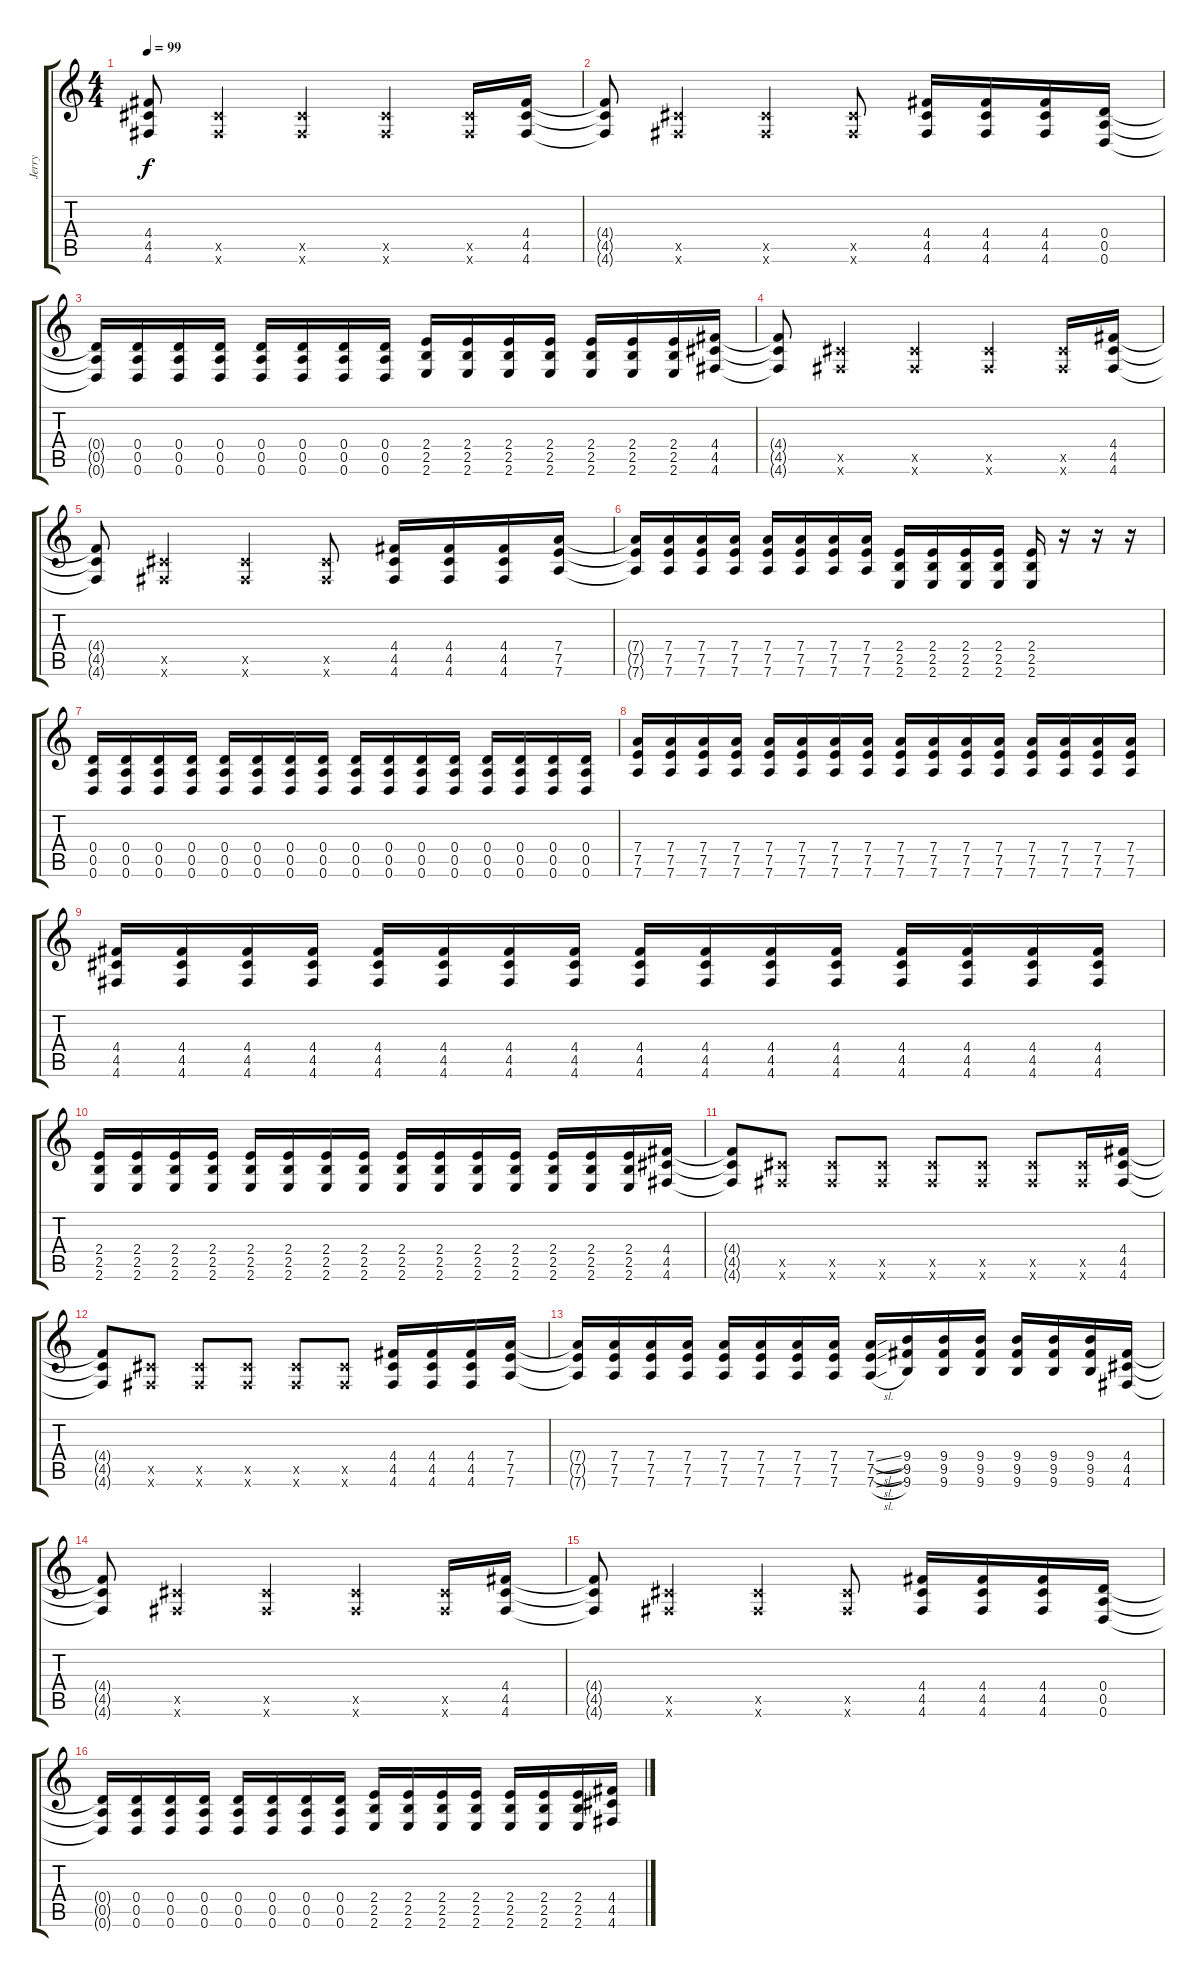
\track ("Jerry" "Jerry") {instrument distortionguitar}
\staff {score tabs}
\tuning (E4 B3 G3 D3 A2 D2) {hide}
\ts (4 4)
\tempo 99
\clef g2
\ks c
(4.4{t} 4.5{t} 4.6{t}).8{dy f} (4.5{x} 4.6{x}).4 (4.5{x} 4.6{x}).4 (4.5{x} 4.6{x}).4 (4.5{x} 4.6{x}).16 (4.4 4.5 4.6).16 |
(4.4{t} 4.5{t} 4.6{t}).8 (4.5{x} 4.6{x}).4 (4.5{x} 4.6{x}).4 (4.5{x} 4.6{x}).8 (4.4 4.5 4.6).16 (4.4 4.5 4.6).16 (4.4 4.5 4.6).16 (0.4 0.5 0.6).16 |
(0.4{t} 0.5{t} 0.6{t}).16 (0.4 0.5 0.6).16 (0.4 0.5 0.6).16 (0.4 0.5 0.6).16 (0.4 0.5 0.6).16 (0.4 0.5 0.6).16 (0.4 0.5 0.6).16 (0.4 0.5 0.6).16 (2.4 2.5 2.6).16 (2.4 2.5 2.6).16 (2.4 2.5 2.6).16 (2.4 2.5 2.6).16 (2.4 2.5 2.6).16 (2.4 2.5 2.6).16 (2.4 2.5 2.6).16 (4.4 4.5 4.6).16 |
(4.4{t} 4.5{t} 4.6{t}).8 (4.5{x} 4.6{x}).4 (4.5{x} 4.6{x}).4 (4.5{x} 4.6{x}).4 (4.5{x} 4.6{x}).16 (4.4 4.5 4.6).16 |
(4.4{t} 4.5{t} 4.6{t}).8 (4.5{x} 4.6{x}).4 (4.5{x} 4.6{x}).4 (4.5{x} 4.6{x}).8 (4.4 4.5 4.6).16 (4.4 4.5 4.6).16 (4.4 4.5 4.6).16 (7.4 7.5 7.6).16 |
(7.4{t} 7.5{t} 7.6{t}).16 (7.4 7.5 7.6).16 (7.4 7.5 7.6).16 (7.4 7.5 7.6).16 (7.4 7.5 7.6).16 (7.4 7.5 7.6).16 (7.4 7.5 7.6).16 (7.4 7.5 7.6).16 (2.4 2.5 2.6).16 (2.4 2.5 2.6).16 (2.4 2.5 2.6).16 (2.4 2.5 2.6).16 (2.4 2.5 2.6).16 r.16 r.16 r.16 |
(0.4 0.5 0.6).16 (0.4 0.5 0.6).16 (0.4 0.5 0.6).16 (0.4 0.5 0.6).16 (0.4 0.5 0.6).16 (0.4 0.5 0.6).16 (0.4 0.5 0.6).16 (0.4 0.5 0.6).16 (0.4 0.5 0.6).16 (0.4 0.5 0.6).16 (0.4 0.5 0.6).16 (0.4 0.5 0.6).16 (0.4 0.5 0.6).16 (0.4 0.5 0.6).16 (0.4 0.5 0.6).16 (0.4 0.5 0.6).16 |
(7.4 7.5 7.6).16 (7.4 7.5 7.6).16 (7.4 7.5 7.6).16 (7.4 7.5 7.6).16 (7.4 7.5 7.6).16 (7.4 7.5 7.6).16 (7.4 7.5 7.6).16 (7.4 7.5 7.6).16 (7.4 7.5 7.6).16 (7.4 7.5 7.6).16 (7.4 7.5 7.6).16 (7.4 7.5 7.6).16 (7.4 7.5 7.6).16 (7.4 7.5 7.6).16 (7.4 7.5 7.6).16 (7.4 7.5 7.6).16 |
(4.4 4.5 4.6).16 (4.4 4.5 4.6).16 (4.4 4.5 4.6).16 (4.4 4.5 4.6).16 (4.4 4.5 4.6).16 (4.4 4.5 4.6).16 (4.4 4.5 4.6).16 (4.4 4.5 4.6).16 (4.4 4.5 4.6).16 (4.4 4.5 4.6).16 (4.4 4.5 4.6).16 (4.4 4.5 4.6).16 (4.4 4.5 4.6).16 (4.4 4.5 4.6).16 (4.4 4.5 4.6).16 (4.4 4.5 4.6).16 |
(2.4 2.5 2.6).16 (2.4 2.5 2.6).16 (2.4 2.5 2.6).16 (2.4 2.5 2.6).16 (2.4 2.5 2.6).16 (2.4 2.5 2.6).16 (2.4 2.5 2.6).16 (2.4 2.5 2.6).16 (2.4 2.5 2.6).16 (2.4 2.5 2.6).16 (2.4 2.5 2.6).16 (2.4 2.5 2.6).16 (2.4 2.5 2.6).16 (2.4 2.5 2.6).16 (2.4 2.5 2.6).16 (4.4 4.5 4.6).16 |
(4.4{t} 4.5{t} 4.6{t}).8 (4.5{x} 4.6{x}).8 (4.5{x} 4.6{x}).8 (4.5{x} 4.6{x}).8 (4.5{x} 4.6{x}).8 (4.5{x} 4.6{x}).8 (4.5{x} 4.6{x}).8 (4.5{x} 4.6{x}).16 (4.4 4.5 4.6).16 |
(4.4{t} 4.5{t} 4.6{t}).8 (4.5{x} 4.6{x}).8 (4.5{x} 4.6{x}).8 (4.5{x} 4.6{x}).8 (4.5{x} 4.6{x}).8 (4.5{x} 4.6{x}).8 (4.4 4.5 4.6).16 (4.4 4.5 4.6).16 (4.4 4.5 4.6).16 (7.4 7.5 7.6).16 |
(7.4{t} 7.5{t} 7.6{t}).16 (7.4 7.5 7.6).16 (7.4 7.5 7.6).16 (7.4 7.5 7.6).16 (7.4 7.5 7.6).16 (7.4 7.5 7.6).16 (7.4 7.5 7.6).16 (7.4 7.5 7.6).16 (7.4{sl} 7.5{sl} 7.6{sl}).16 (9.4 9.5 9.6).16 (9.4 9.5 9.6).16 (9.4 9.5 9.6).16 (9.4 9.5 9.6).16 (9.4 9.5 9.6).16 (9.4 9.5 9.6).16 (4.4 4.5 4.6).16 |
(4.4{t} 4.5{t} 4.6{t}).8 (4.5{x} 4.6{x}).4 (4.5{x} 4.6{x}).4 (4.5{x} 4.6{x}).4 (4.5{x} 4.6{x}).16 (4.4 4.5 4.6).16 |
(4.4{t} 4.5{t} 4.6{t}).8 (4.5{x} 4.6{x}).4 (4.5{x} 4.6{x}).4 (4.5{x} 4.6{x}).8 (4.4 4.5 4.6).16 (4.4 4.5 4.6).16 (4.4 4.5 4.6).16 (0.4 0.5 0.6).16 |
(0.4{t} 0.5{t} 0.6{t}).16 (0.4 0.5 0.6).16 (0.4 0.5 0.6).16 (0.4 0.5 0.6).16 (0.4 0.5 0.6).16 (0.4 0.5 0.6).16 (0.4 0.5 0.6).16 (0.4 0.5 0.6).16 (2.4 2.5 2.6).16 (2.4 2.5 2.6).16 (2.4 2.5 2.6).16 (2.4 2.5 2.6).16 (2.4 2.5 2.6).16 (2.4 2.5 2.6).16 (2.4 2.5 2.6).16 (4.4 4.5 4.6).16
